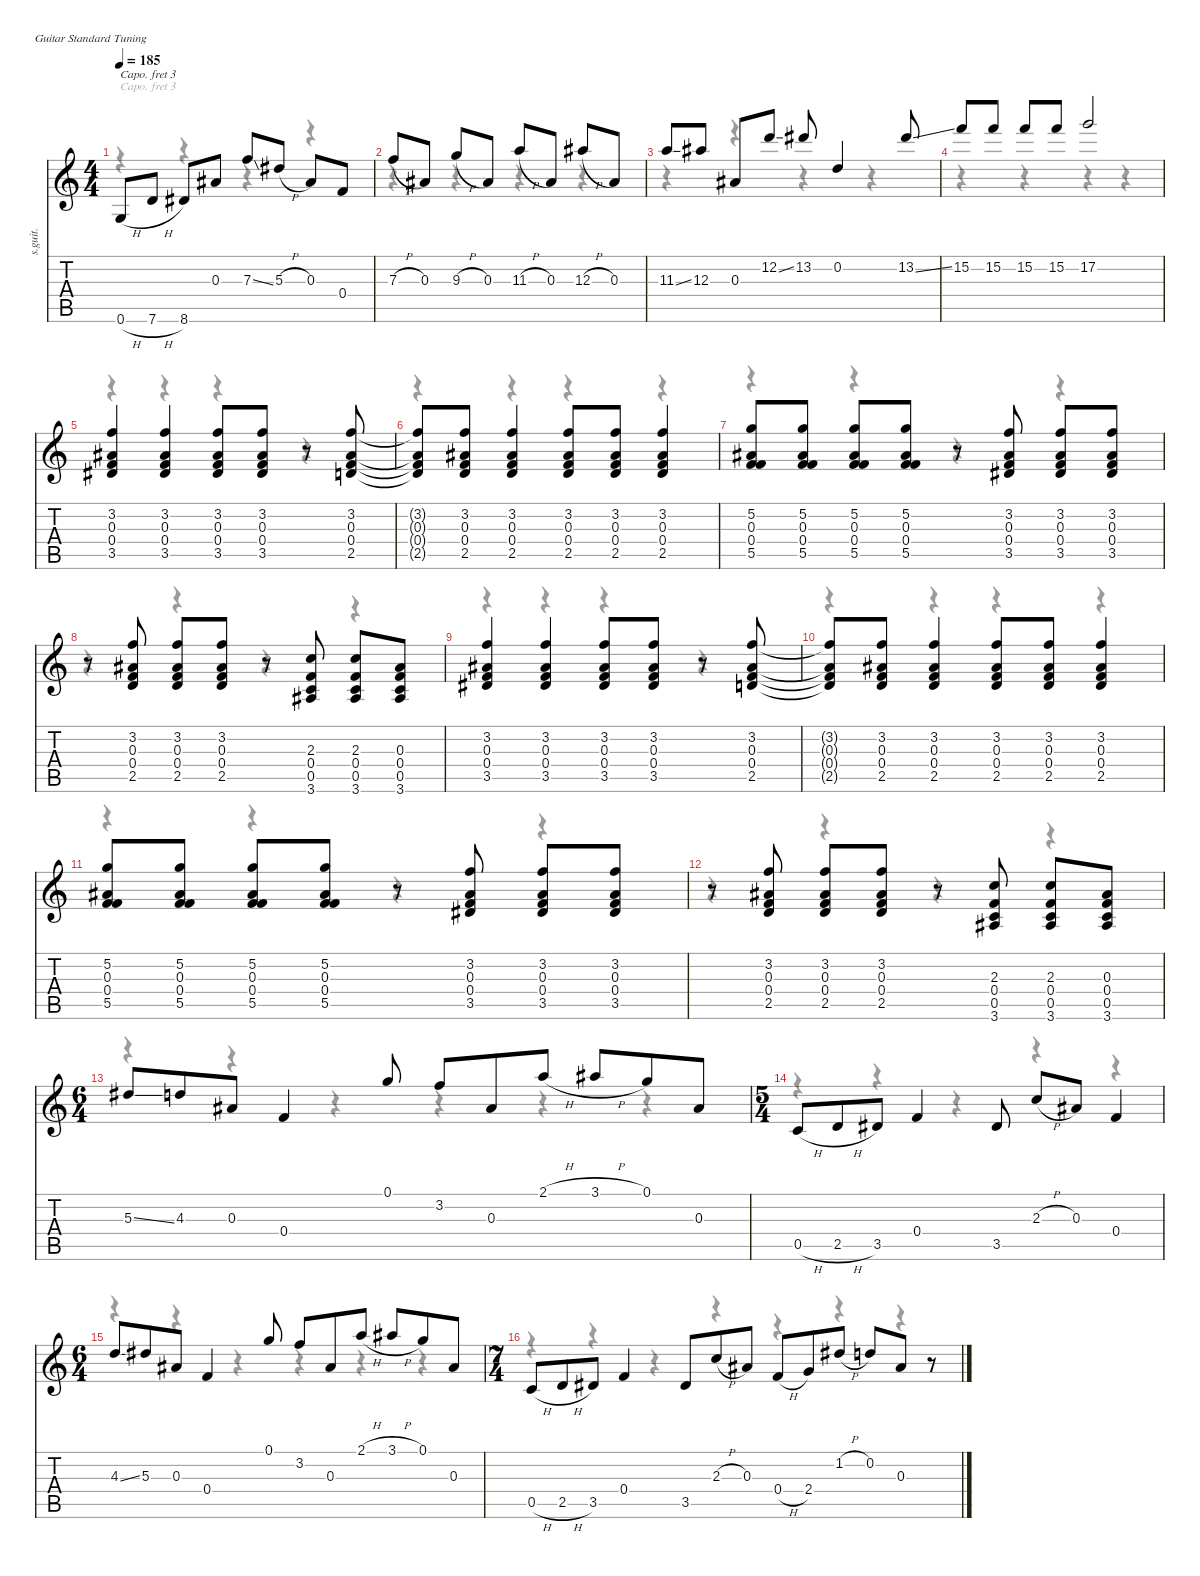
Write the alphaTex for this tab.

\defaultSystemsLayout 4
\hideDynamics
\bracketExtendMode nobrackets
\otherSystemsTrackNameOrientation horizontal
\track ("Track 1" "s.guit.") {instrument acousticguitarsteel}
\staff {score tabs}
\capo 3
\tuning (E4 B3 G3 D3 A2 E2)
\voice
\ts (4 4)
\tempo 185
\clef g2
\ks c
0.6{h}.8{dy f beam Up} 7.6{h}.8{beam Up} 8.6{acc #}.8{beam Up} 0.3{acc #}.8{beam Up} 7.3{ss}.8{beam Up} 5.3{h acc #}.8{beam Up} 0.3{acc #}.8{beam Up} 0.4.8{beam Up} |
7.3{h}.8{beam Up} 0.3{acc #}.8{beam Up} 9.3{h}.8{beam Up} 0.3{acc #}.8{beam Up} 11.3{h}.8{beam Up} 0.3{acc #}.8{beam Up} 12.3{h acc #}.8{beam Up} 0.3{acc #}.8{beam Up} |
11.3{ss}.8{beam Up} 12.3{acc #}.8{beam Up} 0.3{acc #}.8{beam Up} 12.2{ss}.8{beam Up} 13.2{acc #}.8{beam Up} 0.2.4{beam Up} 13.2{ss acc #}.8{beam Up} |
15.2.8{beam Up} 15.2.8{beam Up} 15.2.8{beam Up} 15.2.8{beam Up} 17.2.2{beam Up} |
(3.2 0.3{acc #} 0.4 3.5{acc #}).4{beam Up} (3.2 0.3{acc #} 0.4 3.5{acc #}).4{beam Up} (3.2 0.3{acc #} 0.4 3.5{acc #}).8{beam Up} (3.2 0.3{acc #} 0.4 3.5{acc #}).8{beam Up} r.8{beam Up} (3.2 0.3{acc #} 0.4 2.5).8{beam Up} |
(3.2{t} 0.3{t acc #} 0.4{t} 2.5{t}).8{beam Up} (3.2 0.3{acc #} 0.4 2.5).8{beam Up} (3.2 0.3{acc #} 0.4 2.5).4{beam Up} (3.2 0.3{acc #} 0.4 2.5).8{beam Up} (3.2 0.3{acc #} 0.4 2.5).8{beam Up} (3.2 0.3{acc #} 0.4 2.5).4{beam Up} |
(5.2 0.3{acc #} 0.4 5.5).8{beam Up} (5.2 0.3{acc #} 0.4 5.5).8{beam Up} (5.2 0.3{acc #} 0.4 5.5).8{beam Up} (5.2 0.3{acc #} 0.4 5.5).8{beam Up} r.8{beam Up} (3.2 0.3{acc #} 0.4 3.5{acc #}).8{beam Up} (3.2 0.3{acc #} 0.4 3.5{acc #}).8{beam Up} (3.2 0.3{acc #} 0.4 3.5{acc #}).8{beam Up} |
r.8{beam Up} (3.2 0.3{acc #} 0.4 2.5).8{beam Up} (3.2 0.3{acc #} 0.4 2.5).8{beam Up} (3.2 0.3{acc #} 0.4 2.5).8{beam Up} r.8{beam Up} (2.3 0.4 0.5 3.6{acc #}).8{beam Up} (2.3 0.4 0.5 3.6{acc #}).8{beam Up} (0.3{acc #} 0.4 0.5 3.6{acc #}).8{beam Up} |
(3.2 0.3{acc #} 0.4 3.5{acc #}).4{beam Up} (3.2 0.3{acc #} 0.4 3.5{acc #}).4{beam Up} (3.2 0.3{acc #} 0.4 3.5{acc #}).8{beam Up} (3.2 0.3{acc #} 0.4 3.5{acc #}).8{beam Up} r.8{beam Up} (3.2 0.3{acc #} 0.4 2.5).8{beam Up} |
(3.2{t} 0.3{t acc #} 0.4{t} 2.5{t}).8{beam Up} (3.2 0.3{acc #} 0.4 2.5).8{beam Up} (3.2 0.3{acc #} 0.4 2.5).4{beam Up} (3.2 0.3{acc #} 0.4 2.5).8{beam Up} (3.2 0.3{acc #} 0.4 2.5).8{beam Up} (3.2 0.3{acc #} 0.4 2.5).4{beam Up} |
(5.2 0.3{acc #} 0.4 5.5).8{beam Up} (5.2 0.3{acc #} 0.4 5.5).8{beam Up} (5.2 0.3{acc #} 0.4 5.5).8{beam Up} (5.2 0.3{acc #} 0.4 5.5).8{beam Up} r.8{beam Up} (3.2 0.3{acc #} 0.4 3.5{acc #}).8{beam Up} (3.2 0.3{acc #} 0.4 3.5{acc #}).8{beam Up} (3.2 0.3{acc #} 0.4 3.5{acc #}).8{beam Up} |
r.8{beam Up} (3.2 0.3{acc #} 0.4 2.5).8{beam Up} (3.2 0.3{acc #} 0.4 2.5).8{beam Up} (3.2 0.3{acc #} 0.4 2.5).8{beam Up} r.8{beam Up} (2.3 0.4 0.5 3.6{acc #}).8{beam Up} (2.3 0.4 0.5 3.6{acc #}).8{beam Up} (0.3{acc #} 0.4 0.5 3.6{acc #}).8{beam Up} |
\ts (6 4)
\beaming (8 3 3 3 3)
5.3{ss acc #}.8{beam Up} 4.3.8{beam Up} 0.3{acc #}.8{beam Up} 0.4.4{beam Up} 0.1.8{beam Up} 3.2.8{beam Up} 0.3{acc #}.8{beam Up} 2.1{h}.8{beam Up} 3.1{h acc #}.8{beam Up} 0.1.8{beam Up} 0.3{acc #}.8{beam Up} |
\ts (5 4)
\beaming (8 4 2 2 2)
0.5{h}.8{beam Up} 2.5{h}.8{beam Up} 3.5{acc #}.8{beam Up} 0.4.4{beam Up} 3.5{acc #}.8{beam Up} 2.3{h}.8{beam Up} 0.3{acc #}.8{beam Up} 0.4.4{beam Up} |
\ts (6 4)
\beaming (8 3 3 3 3)
4.3{ss}.8{beam Up} 5.3{acc #}.8{beam Up} 0.3{acc #}.8{beam Up} 0.4.4{beam Up} 0.1.8{beam Up} 3.2.8{beam Up} 0.3{acc #}.8{beam Up} 2.1{h}.8{beam Up} 3.1{h acc #}.8{beam Up} 0.1.8{beam Up} 0.3{acc #}.8{beam Up} |
\ts (7 4)
\beaming (8 5 3 3 3)
0.5{h}.8{beam Up} 2.5{h}.8{beam Up} 3.5{acc #}.8{beam Up} 0.4.4{beam Up} 3.5{acc #}.8{beam Up} 2.3{h}.8{beam Up} 0.3{acc #}.8{beam Up} 0.4{h}.8{beam Up} 2.4.8{beam Up} 1.2{h acc #}.8{beam Up} 0.2.8{beam Up} 0.3{acc #}.8{beam Up} r.8{beam Up}
\voice
\clef g2
\ottava regular
\simile none
\ks c
r.4{dy mf beam Down} r.4{beam Down} r.4{beam Down} r.4{beam Down} |
r.4{beam Down} r.4{beam Down} r.4{beam Down} r.4{beam Down} |
r.4{beam Down} r.4{beam Down} r.4{beam Down} r.4{beam Down} |
r.4{beam Down} r.4{beam Down} r.4{beam Down} r.4{beam Down} |
r.4{beam Down} r.4{beam Down} r.4{beam Down} r.4{beam Down} |
r.4{beam Down} r.4{beam Down} r.4{beam Down} r.4{beam Down} |
r.4{beam Down} r.4{beam Down} r.4{beam Down} r.4{beam Down} |
r.4{beam Down} r.4{beam Down} r.4{beam Down} r.4{beam Down} |
r.4{beam Down} r.4{beam Down} r.4{beam Down} r.4{beam Down} |
r.4{beam Down} r.4{beam Down} r.4{beam Down} r.4{beam Down} |
r.4{beam Down} r.4{beam Down} r.4{beam Down} r.4{beam Down} |
r.4{beam Down} r.4{beam Down} r.4{beam Down} r.4{beam Down} |
r.4{beam Down} r.4{beam Down} r.4{beam Down} r.4{beam Down} r.4{beam Down} r.4{beam Down} |
r.4{beam Down} r.4{beam Down} r.4{beam Down} r.4{beam Down} r.4{beam Down} |
r.4{beam Down} r.4{beam Down} r.4{beam Down} r.4{beam Down} r.4{beam Down} r.4{beam Down} |
r.4{beam Down} r.4{beam Down} r.4{beam Down} r.4{beam Down} r.4{beam Down} r.4{beam Down} r.4{beam Down}
